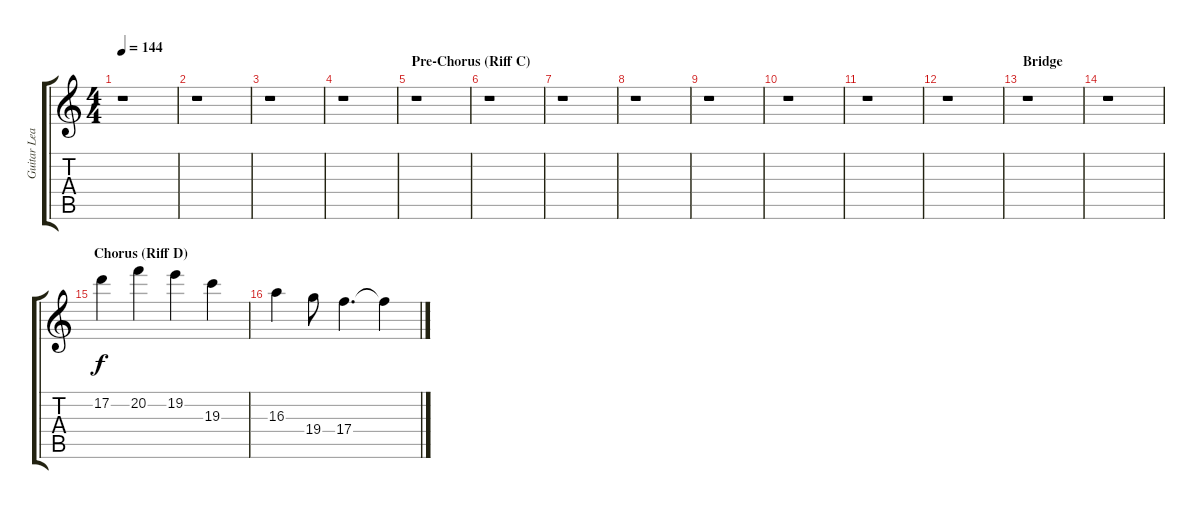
\track ("Guitar Lead" "Guitar Lea") {instrument distortionguitar}
\staff {score tabs}
\tuning (D4 A3 F3 C3 G2 C2) {hide}
\ts (4 4)
\tempo 144
\clef g2
\ks c
r.1{dy f} |
r.1 |
r.1 |
r.1 |
\section ("" "Pre-Chorus (Riff C)")
r.1 |
r.1 |
r.1 |
r.1 |
r.1 |
r.1 |
r.1 |
r.1 |
\section ("" "Bridge")
r.1 |
r.1 |
\section ("" "Chorus (Riff D)")
17.2.4 20.2.4 19.2.4 19.3.4 |
16.3.4 19.4.8 17.4.4{d} 17.4{t}.4
